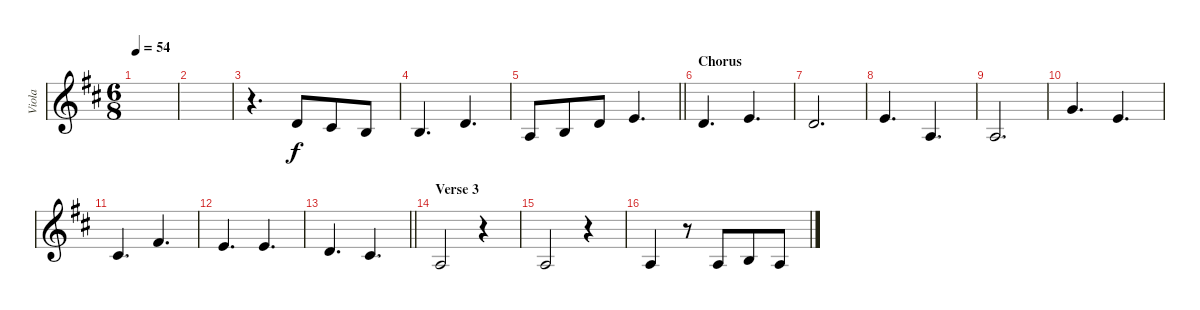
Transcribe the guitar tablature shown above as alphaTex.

\track ("Viola" "Viola") {instrument viola}
\staff {score}
\tuning (A4 D4 G3 C3) {hide}
\ts (6 8)
\tempo 54
\clef g2
\ks d
|
|
r.4{d volume 13} 0.2.8 6.3.8 4.3.8 |
4.3.4{d} 0.2.4{d} |
\barLineRight lightlight
2.3.8 4.3.8 0.2.8 2.2.4{d} |
\section ("" "Chorus")
7.3.4{d} 9.3.4{d} |
7.3.2{d} |
2.2.4{d} 9.4.4{d} |
2.3.2{d} |
5.2.4{d} 9.3.4{d} |
13.4.4{d} 4.2.4{d} |
9.3.4{d} 2.2.4{d} |
\barLineRight lightlight
7.3.4{d} 6.3.4{d} |
\section ("" "Verse 3")
2.3.2{volume 10} r.4 |
2.3.2 r.4 |
2.3.4 r.8 2.3.8 4.3.8 2.3.8
